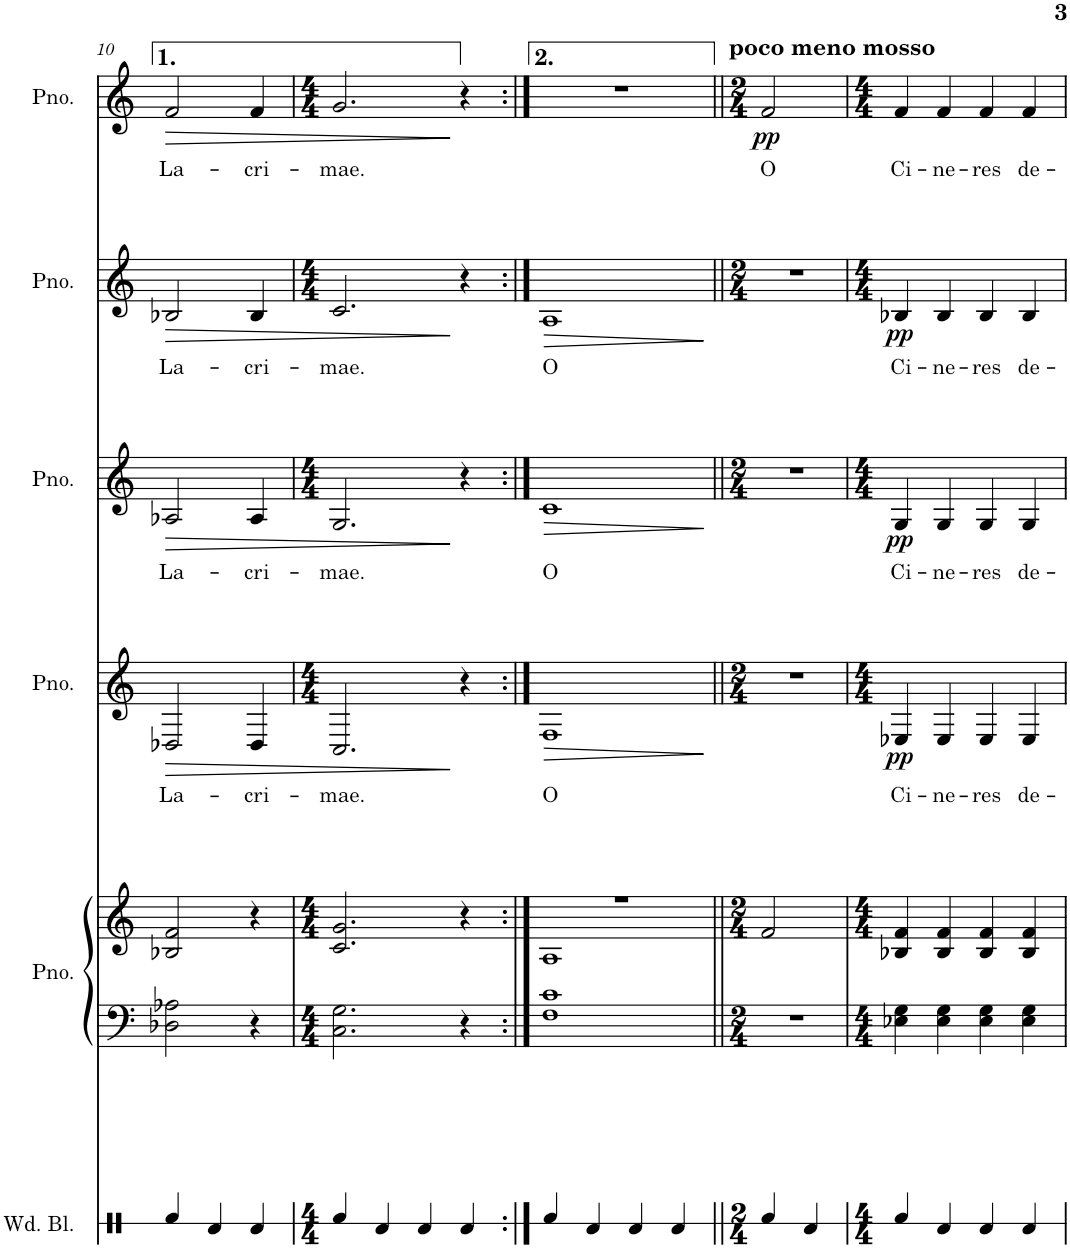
**kern	**kern	**kern	**kern	**text	**dynam	**kern	**text	**dynam	**kern	**text	**dynam	**kern	**text	**dynam
*part6	*part5	*part5	*part4	*part4	*part4	*part3	*part3	*part3	*part2	*part2	*part2	*part1	*part1	*part1
*staff7	*staff6	*staff5	*staff4	*staff4	*staff4	*staff3	*staff3	*staff3	*staff2	*staff2	*staff2	*staff1	*staff1	*staff1
*I"Wood Blocks	*I"Piano (rehearsal only)	*	*I"Piano	*	*	*I"Piano	*	*	*I"Piano	*	*	*I"Piano	*	*
*I'Wd. Bl.	*I'Pno.	*	*I'Pno.	*	*	*I'Pno.	*	*	*I'Pno.	*	*	*I'Pno.	*	*
!!LO:PB:g=z
*clefX	*clefF4	*clefG2	*clefG2	*	*	*clefG2	*	*	*clefG2	*	*	*clefG2	*	*
*k[]	*k[]	*k[]	*k[]	*	*	*k[]	*	*	*k[]	*	*	*k[]	*	*
*M3/4	*M3/4	*M3/4	*M3/4	*	*	*M3/4	*	*	*M3/4	*	*	*M3/4	*	*
=10	=10	=10	=10	=10	=10	=10	=10	=10	=10	=10	=10	=10	=10	=10
!	!	!	!	!LO:LY:b	!LO:HP:b	!	!LO:LY:b	!LO:HP:b	!	!LO:LY:b	!LO:HP:b	!	!LO:LY:b	!LO:HP:b
4Rf/	2D-X\ 2A-X\	2B-X/ 2f/	2D-X/	La-	>	2A-X/	La-	>	2B-X/	La-	>	2f/	La-	>
4Rd/	.	.	.	.	.	.	.	.	.	.	.	.	.	.
!	!	!	!	!LO:LY:b	!	!	!LO:LY:b	!	!	!LO:LY:b	!	!	!LO:LY:b	!
4Rd/	4r	4r	4D-/	-cri-	.	4A-/	-cri-	.	4B-/	-cri-	.	4f/	-cri-	.
=11	=11	=11	=11	=11	=11	=11	=11	=11	=11	=11	=11	=11	=11	=11
*M4/4	*M4/4	*M4/4	*M4/4	*	*	*M4/4	*	*	*M4/4	*	*	*M4/4	*	*
!	!	!	!	!LO:LY:b	!	!	!LO:LY:b	!	!	!LO:LY:b	!	!	!LO:LY:b	!
4Rf/	2.C\ 2.G\	2.c/ 2.g/	2.C/	-mae.	.	2.G/	-mae.	.	2.c/	-mae.	.	2.g/	-mae.	.
4Rd/	.	.	.	.	.	.	.	.	.	.	.	.	.	.
4Rd/	.	.	.	.	.	.	.	.	.	.	.	.	.	.
4Rd/	4r	4r	4r	.	]	4r	.	]	4r	.	]	4r	.	]
=12:|!	=12:|!	=12:|!	=12:|!	=12:|!	=12:|!	=12:|!	=12:|!	=12:|!	=12:|!	=12:|!	=12:|!	=12:|!	=12:|!	=12:|!
*	*	*^	*	*	*	*	*	*	*	*	*	*	*	*
!	!	!	!	!	!LO:LY:b	!LO:HP:b	!	!LO:LY:b	!LO:HP:b	!	!LO:LY:b	!LO:HP:b	!	!	!
4Rf/	1F 1c	1r	1A	1F	O	>	1c	O	>	1A	O	>	1r	.	.
4Rd/	.	.	.	.	.	.	.	.	.	.	.	.	.	.	.
4Rd/	.	.	.	.	.	.	.	.	.	.	.	.	.	.	.
4Rd/	.	.	.	.	.	.	.	.	.	.	.	.	.	.	.
*	*	*v	*v	*	*	*	*	*	*	*	*	*	*	*	*
.	.	.	.	.	]	.	.	]	.	.	]	.	.	.
=13||	=13||	=13||	=13||	=13||	=13||	=13||	=13||	=13||	=13||	=13||	=13||	=13||	=13||	=13||
*M2/4	*M2/4	*M2/4	*M2/4	*	*	*M2/4	*	*	*M2/4	*	*	*M2/4	*	*
!	!	!	!	!	!	!	!	!	!	!	!	!LO:TX:a:B:t=poco meno mosso	!	!
!	!	!	!	!	!	!	!	!	!	!	!	!	!LO:LY:b	!LO:DY:b
4Rf/	2r	2f/	2r	.	.	2r	.	.	2r	.	.	2f/	O	pp
4Rd/	.	.	.	.	.	.	.	.	.	.	.	.	.	.
=14	=14	=14	=14	=14	=14	=14	=14	=14	=14	=14	=14	=14	=14	=14
*M4/4	*M4/4	*M4/4	*M4/4	*	*	*M4/4	*	*	*M4/4	*	*	*M4/4	*	*
!	!	!	!	!LO:LY:b	!LO:DY:b	!	!LO:LY:b	!LO:DY:b	!	!LO:LY:b	!LO:DY:b	!	!LO:LY:b	!
4Rf/	4E-X\ 4G\	4B-X/ 4f/	4E-X/	Ci-	pp	4G/	Ci-	pp	4B-X/	Ci-	pp	4f/	Ci-	.
!	!	!	!	!LO:LY:b	!	!	!LO:LY:b	!	!	!LO:LY:b	!	!	!LO:LY:b	!
4Rd/	4E-\ 4G\	4B-/ 4f/	4E-/	-ne-	.	4G/	-ne-	.	4B-/	-ne-	.	4f/	-ne-	.
!	!	!	!	!LO:LY:b	!	!	!LO:LY:b	!	!	!LO:LY:b	!	!	!LO:LY:b	!
4Rd/	4E-\ 4G\	4B-/ 4f/	4E-/	-res	.	4G/	-res	.	4B-/	-res	.	4f/	-res	.
!	!	!	!	!LO:LY:b	!	!	!LO:LY:b	!	!	!LO:LY:b	!	!	!LO:LY:b	!
4Rd/	4E-\ 4G\	4B-/ 4f/	4E-/	de-	.	4G/	de-	.	4B-/	de-	.	4f/	de-	.
=	=	=	=	=	=	=	=	=	=	=	=	=	=	=
*-	*-	*-	*-	*-	*-	*-	*-	*-	*-	*-	*-	*-	*-	*-
